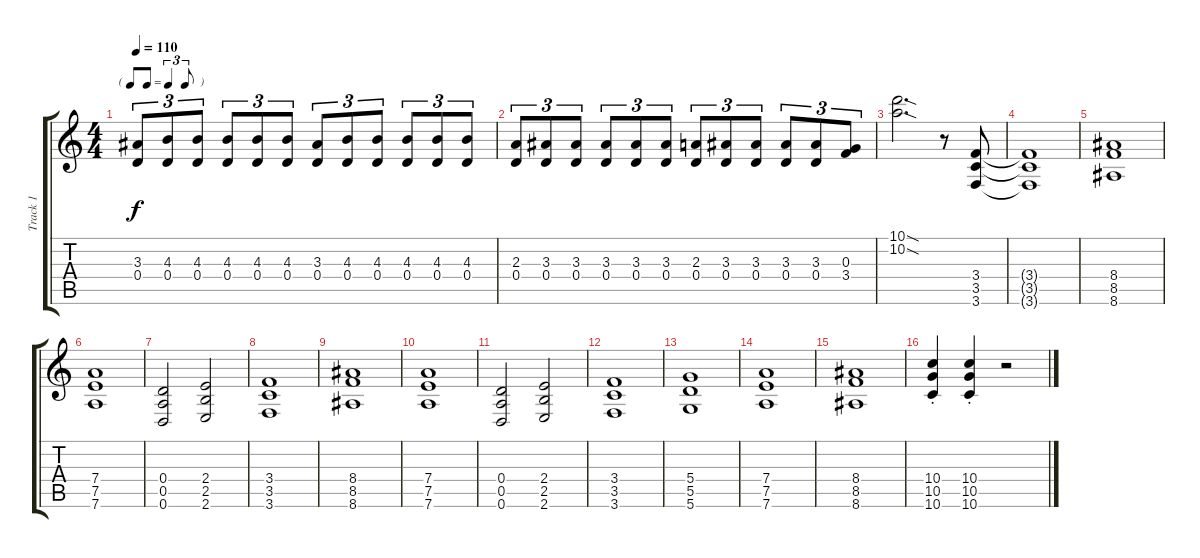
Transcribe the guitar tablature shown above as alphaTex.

\track ("Track 1" "Track 1") {instrument acousticguitarsteel}
\staff {score tabs}
\tuning (E4 B3 G3 D3 A2 D2) {hide}
\ts (4 4)
\tf triplet8th
\tempo 110
\clef g2
\ks c
(3.3 0.4).8{tu (3 2) dy f} (4.3 0.4).8{tu (3 2)} (4.3 0.4).8{tu (3 2)} (4.3 0.4).8{tu (3 2)} (4.3 0.4).8{tu (3 2)} (4.3 0.4).8{tu (3 2)} (3.3 0.4).8{tu (3 2)} (4.3 0.4).8{tu (3 2)} (4.3 0.4).8{tu (3 2)} (4.3 0.4).8{tu (3 2)} (4.3 0.4).8{tu (3 2)} (4.3 0.4).8{tu (3 2)} |
(2.3 0.4).8{tu (3 2)} (3.3 0.4).8{tu (3 2)} (3.3 0.4).8{tu (3 2)} (3.3 0.4).8{tu (3 2)} (3.3 0.4).8{tu (3 2)} (3.3 0.4).8{tu (3 2)} (2.3 0.4).8{tu (3 2)} (3.3 0.4).8{tu (3 2)} (3.3 0.4).8{tu (3 2)} (3.3 0.4).8{tu (3 2)} (3.3 0.4).8{tu (3 2)} (0.3 3.4).8{tu (3 2)} |
(10.1{sod} 10.2{sod}).2{d} r.8 (3.4 3.5 3.6).8 |
(3.4{t} 3.5{t} 3.6{t}).1 |
(8.4 8.5 8.6).1 |
(7.4 7.5 7.6).1 |
(0.4 0.5 0.6).2 (2.4 2.5 2.6).2 |
(3.4 3.5 3.6).1 |
(8.4 8.5 8.6).1 |
(7.4 7.5 7.6).1 |
(0.4 0.5 0.6).2 (2.4 2.5 2.6).2 |
(3.4 3.5 3.6).1 |
(5.4 5.5 5.6).1 |
(7.4 7.5 7.6).1 |
(8.4 8.5 8.6).1 |
(10.4 10.5 10.6{st}).4 (10.4{st} 10.5 10.6).4 r.2
